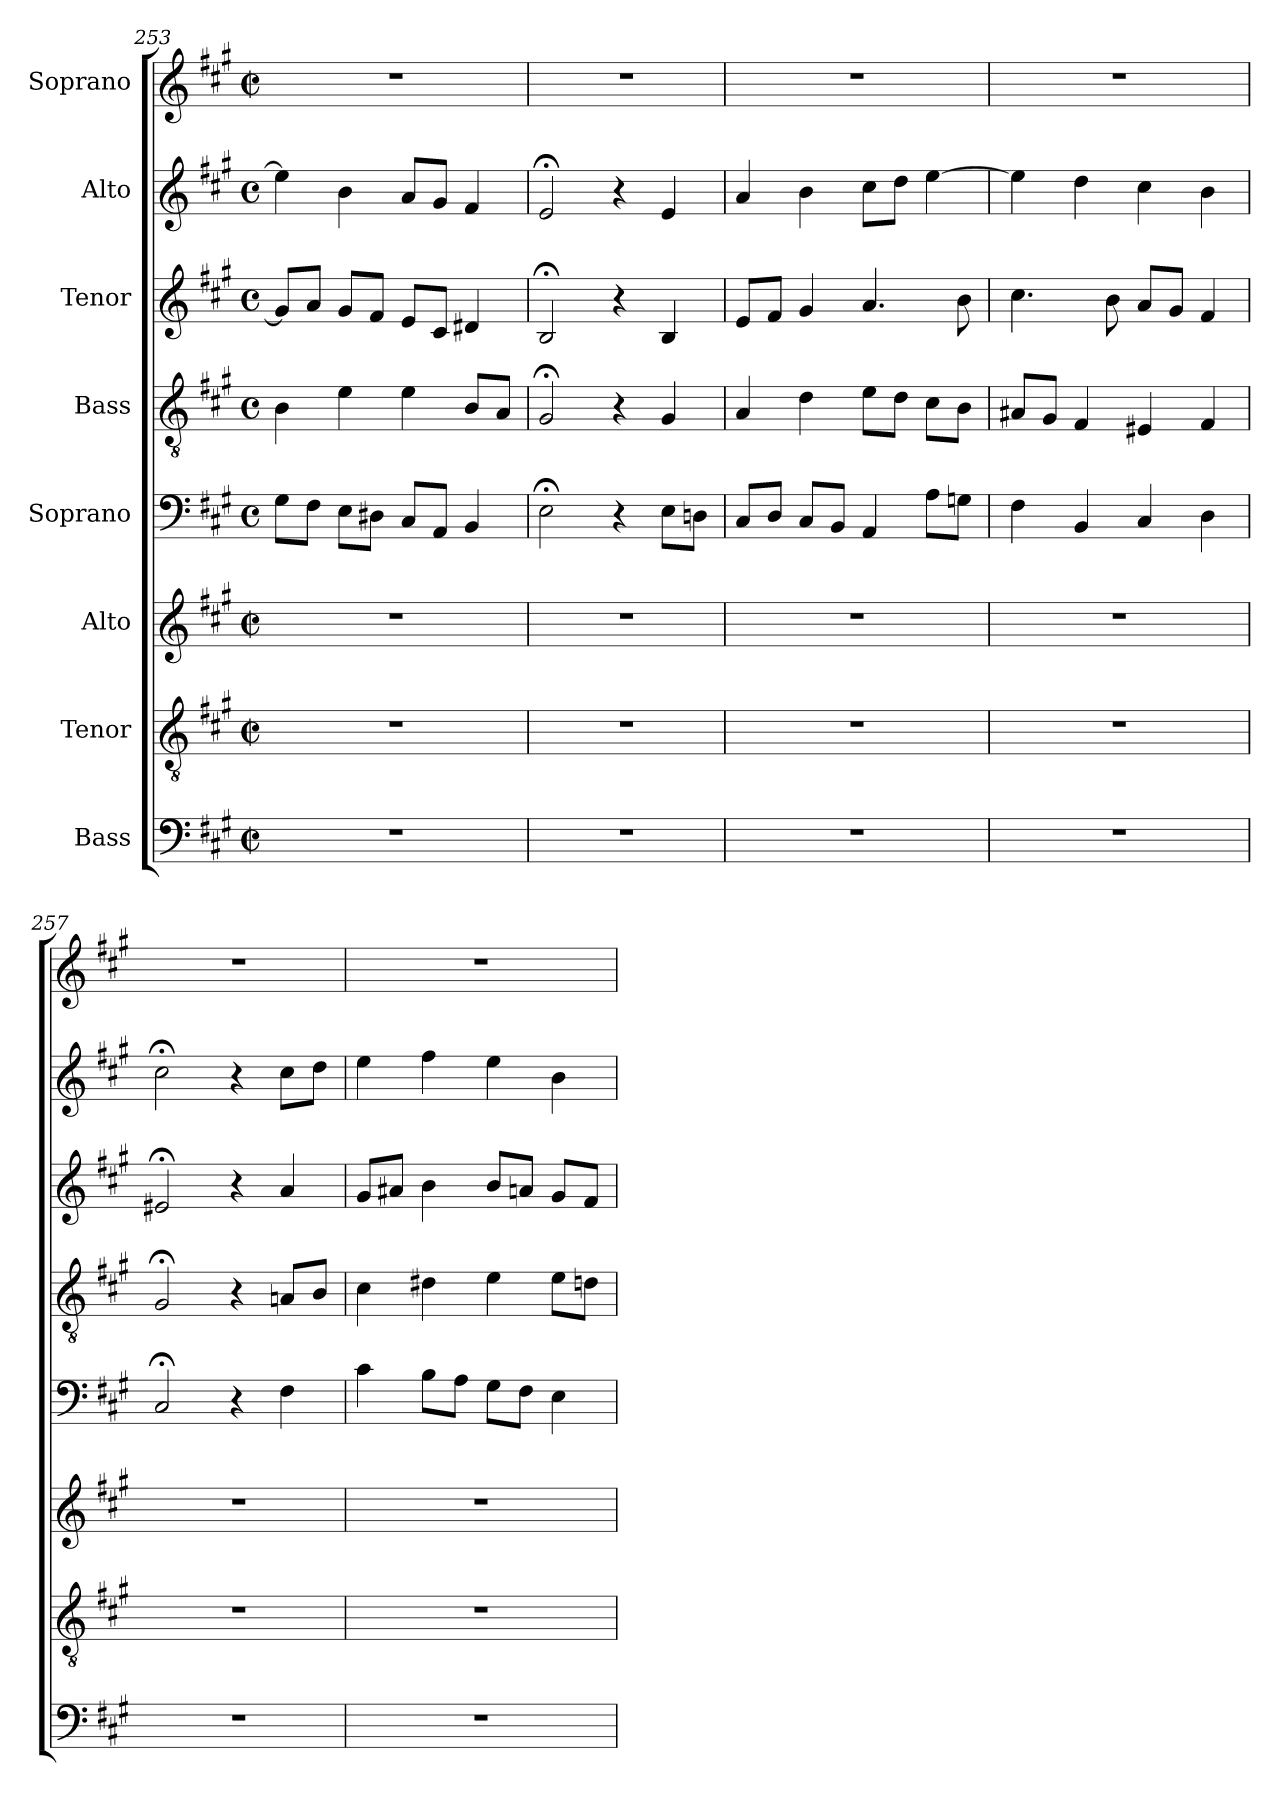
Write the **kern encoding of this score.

**kern	**kern	**kern	**kern	**kern	**kern	**kern	**kern
*part8	*part7	*part6	*part5	*part4	*part3	*part2	*part1
*staff8	*staff7	*staff6	*staff5	*staff4	*staff3	*staff2	*staff1
*I"Bass	*I"Tenor	*I"Alto	*I"Soprano	*I"Bass	*I"Tenor	*I"Alto	*I"Soprano
!!LO:LB:g=z
*clefF4	*clefGv2	*clefG2	*clefF4	*clefGv2	*clefG2	*clefG2	*clefG2
*k[f#c#g#]	*k[f#c#g#]	*k[f#c#g#]	*k[f#c#g#]	*k[f#c#g#]	*k[f#c#g#]	*k[f#c#g#]	*k[f#c#g#]
*A:	*A:	*A:	*A:	*A:	*A:	*A:	*A:
*M2/2	*M2/2	*M2/2	*M4/4	*M4/4	*M4/4	*M4/4	*M2/2
*met(c|)	*met(c|)	*met(c|)	*met(c)	*met(c)	*met(c)	*met(c)	*met(c|)
=253	=253	=253	=253	=253	=253	=253	=253
1r	1r	1r	8G#\L	4B\	8g#/L]	4ee\]	1r
.	.	.	8F#\J	.	8a/J	.	.
.	.	.	8E\L	4e\	8g#/L	4b\	.
.	.	.	8D#X\J	.	8f#/J	.	.
.	.	.	8C#/L	4e\	8e/L	8a/L	.
.	.	.	8AA/J	.	8c#/J	8g#/J	.
.	.	.	4BB/	8B/L	4d#X/	4f#/	.
.	.	.	.	8A/J	.	.	.
=254	=254	=254	=254	=254	=254	=254	=254
1r	1r	1r	2E;<\	2G#;/	2B;/	2e;/	1r
.	.	.	4r	4r	4r	4r	.
.	.	.	8E\L	4G#/	4B/	4e/	.
.	.	.	8Dn\J	.	.	.	.
=255	=255	=255	=255	=255	=255	=255	=255
1r	1r	1r	8C#/L	4A/	8e/L	4a/	1r
.	.	.	8D/J	.	8f#/J	.	.
.	.	.	8C#/L	4d\	4g#/	4b\	.
.	.	.	8BB/J	.	.	.	.
.	.	.	4AA/	8e\L	4.a/	8cc#\L	.
.	.	.	.	8d\J	.	8dd\J	.
.	.	.	8A\L	8c#\L	.	[>4ee\	.
.	.	.	8Gn\J	8B\J	8b\	.	.
=256	=256	=256	=256	=256	=256	=256	=256
1r	1r	1r	4F#\	8A#X/L	4.cc#\	4ee\]	1r
.	.	.	.	8G#/J	.	.	.
.	.	.	4BB/	4F#/	.	4dd\	.
.	.	.	.	.	8b\	.	.
.	.	.	4C#/	4E#X/	8a/L	4cc#\	.
.	.	.	.	.	8g#/J	.	.
.	.	.	4D\	4F#/	4f#/	4b\	.
=257	=257	=257	=257	=257	=257	=257	=257
1r	1r	1r	2C#;/	2G#;/	2e#X;/	2cc#;<\	1r
.	.	.	4r	4r	4r	4r	.
.	.	.	4F#\	8An/L	4a/	8cc#\L	.
.	.	.	.	8B/J	.	8dd\J	.
=258	=258	=258	=258	=258	=258	=258	=258
1r	1r	1r	4c#\	4c#\	8g#/L	4ee\	1r
.	.	.	.	.	8a#X/J	.	.
.	.	.	8B\L	4d#X\	4b\	4ff#\	.
.	.	.	8A\J	.	.	.	.
.	.	.	8G#\L	4e\	8b/L	4ee\	.
.	.	.	8F#\J	.	8an/J	.	.
.	.	.	4E\	8e\L	8g#/L	4b\	.
.	.	.	.	8dn\J	8f#/J	.	.
=	=	=	=	=	=	=	=
*-	*-	*-	*-	*-	*-	*-	*-
